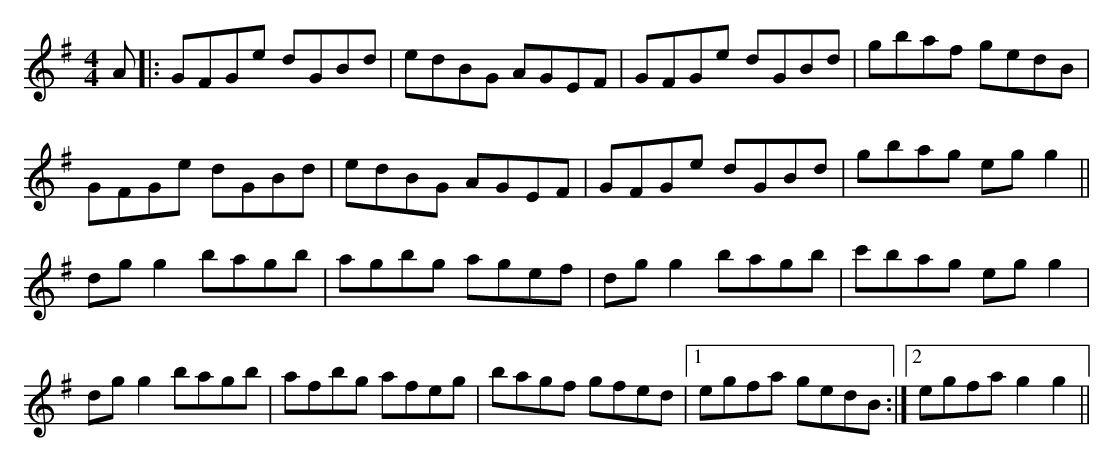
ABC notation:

X:1
M:4/4
K:G
A|:GFGe dGBd|edBG AGEF|GFGe dGBd|gbaf gedB|
GFGe dGBd|edBG AGEF|GFGe dGBd|gbag eg g2||
dg g2 bagb|agbg agef|dg g2 bagb|c'bag eg g2|
dg g2 bagb|afbg afeg|bagf gfed|1 egfa gedB:|2 egfa g2g2||
